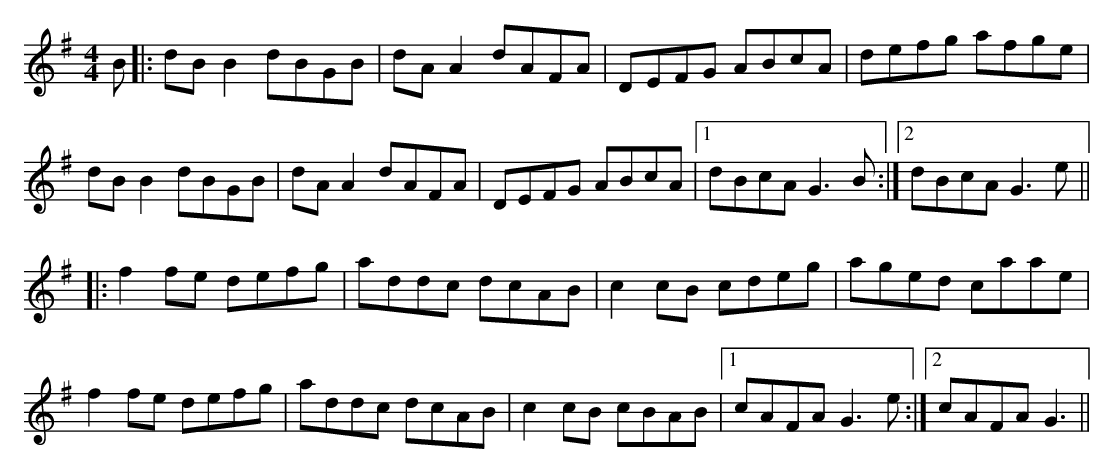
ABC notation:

X:1
M:4/4
K:G
B|:dBB2 dBGB|dAA2 dAFA|DEFG ABcA|defg afge|
dBB2 dBGB|dAA2 dAFA|DEFG ABcA|1 dBcA G3B:|2 dBcA G3e||
|:f2fe defg|addc dcAB|c2cB cdeg|aged caae|
f2fe defg|addc dcAB|c2cB cBAB|1 cAFA G3e:|2 cAFA G3||
